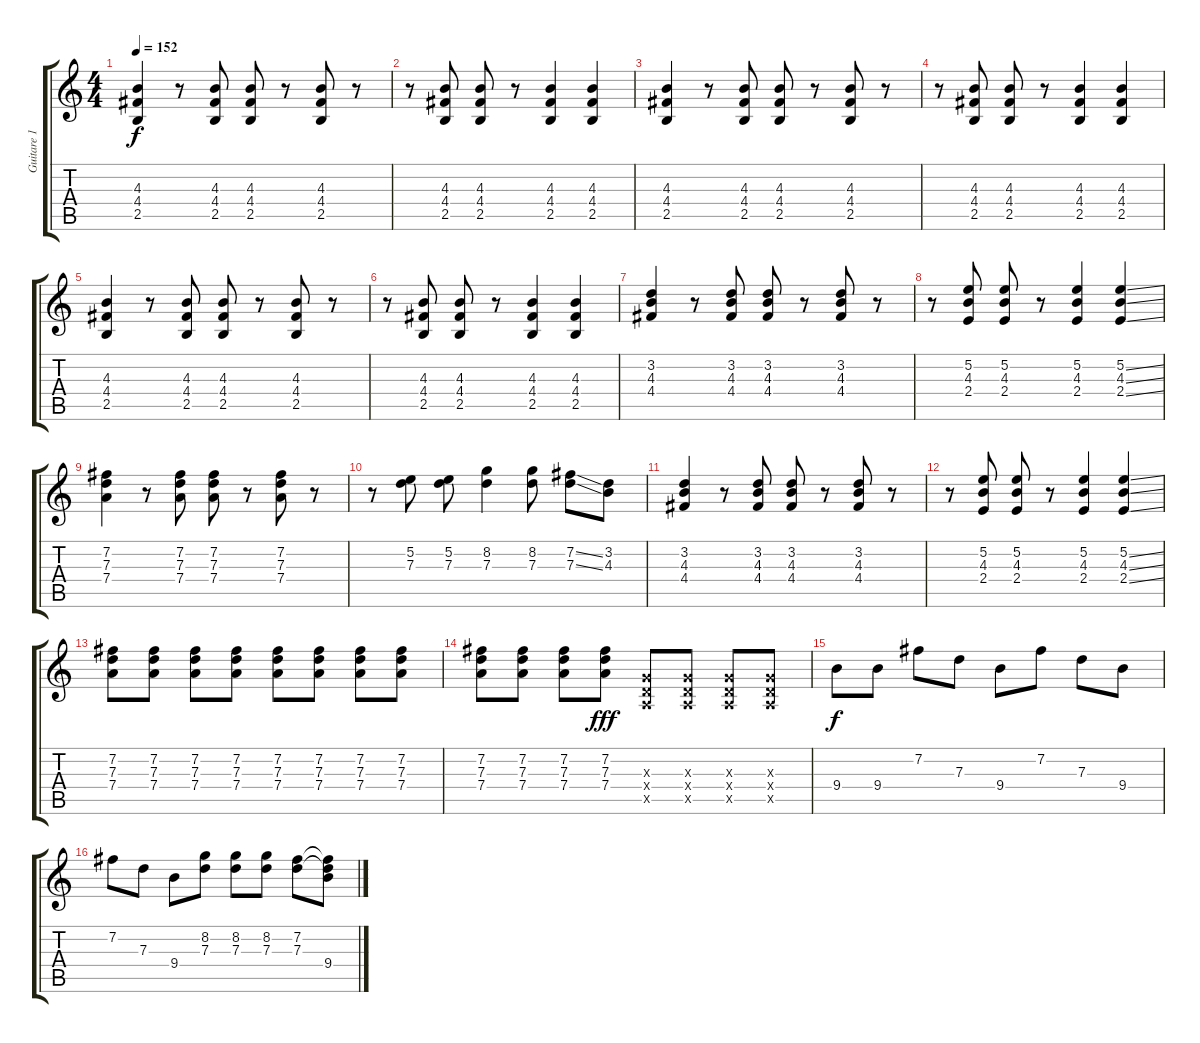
\track ("Guitare 1" "Guitare 1") {instrument overdrivenguitar}
\staff {score tabs}
\tuning (E4 B3 G3 D3 A2 E2) {hide}
\ts (4 4)
\tempo 152
\clef g2
\ks c
(4.3 4.4 2.5).4{dy f} r.8 (4.3 4.4 2.5).8 (4.3 4.4 2.5).8 r.8 (4.3 4.4 2.5).8 r.8 |
r.8 (4.3 4.4 2.5).8 (4.3 4.4 2.5).8 r.8 (4.3 4.4 2.5).4 (4.3 4.4 2.5).4 |
(4.3 4.4 2.5).4 r.8 (4.3 4.4 2.5).8 (4.3 4.4 2.5).8 r.8 (4.3 4.4 2.5).8 r.8 |
r.8 (4.3 4.4 2.5).8 (4.3 4.4 2.5).8 r.8 (4.3 4.4 2.5).4 (4.3 4.4 2.5).4 |
(4.3 4.4 2.5).4 r.8 (4.3 4.4 2.5).8 (4.3 4.4 2.5).8 r.8 (4.3 4.4 2.5).8 r.8 |
r.8 (4.3 4.4 2.5).8 (4.3 4.4 2.5).8 r.8 (4.3 4.4 2.5).4 (4.3 4.4 2.5).4 |
(3.2 4.3 4.4).4 r.8 (3.2 4.3 4.4).8 (3.2 4.3 4.4).8 r.8 (3.2 4.3 4.4).8 r.8 |
r.8 (5.2 4.3 2.4).8 (5.2 4.3 2.4).8 r.8 (5.2 4.3 2.4).4 (5.2{ss} 4.3{ss} 2.4{ss}).4 |
(7.2 7.3 7.4).4 r.8 (7.2 7.3 7.4).8 (7.2 7.3 7.4).8 r.8 (7.2 7.3 7.4).8 r.8 |
r.8 (5.2 7.3).8 (5.2 7.3).8 (8.2 7.3).4 (8.2 7.3).8 (7.2{ss} 7.3{ss}).8 (3.2 4.3).8 |
(3.2 4.3 4.4).4 r.8 (3.2 4.3 4.4).8 (3.2 4.3 4.4).8 r.8 (3.2 4.3 4.4).8 r.8 |
r.8 (5.2 4.3 2.4).8 (5.2 4.3 2.4).8 r.8 (5.2 4.3 2.4).4 (5.2{ss} 4.3{ss} 2.4{ss}).4 |
(7.2 7.3 7.4).8 (7.2 7.3 7.4).8 (7.2 7.3 7.4).8 (7.2 7.3 7.4).8 (7.2 7.3 7.4).8 (7.2 7.3 7.4).8 (7.2 7.3 7.4).8 (7.2 7.3 7.4).8 |
(7.2 7.3 7.4).8 (7.2 7.3 7.4).8 (7.2 7.3 7.4).8 (7.2 7.3 7.4).8{dy fff} (0.3{x} 0.4{x} 0.5{x}).8 (0.3{x} 0.4{x} 0.5{x}).8 (0.3{x} 0.4{x} 0.5{x}).8 (0.3{x} 0.4{x} 0.5{x}).8 |
9.4.8{dy f} 9.4.8 7.2.8 7.3.8 9.4.8 7.2.8 7.3.8 9.4.8 |
7.2.8 7.3.8 9.4.8 (8.2 7.3).8 (8.2 7.3).8 (8.2 7.3).8 (7.2 7.3).8 (7.2{t} 7.3{t} 9.4).8
